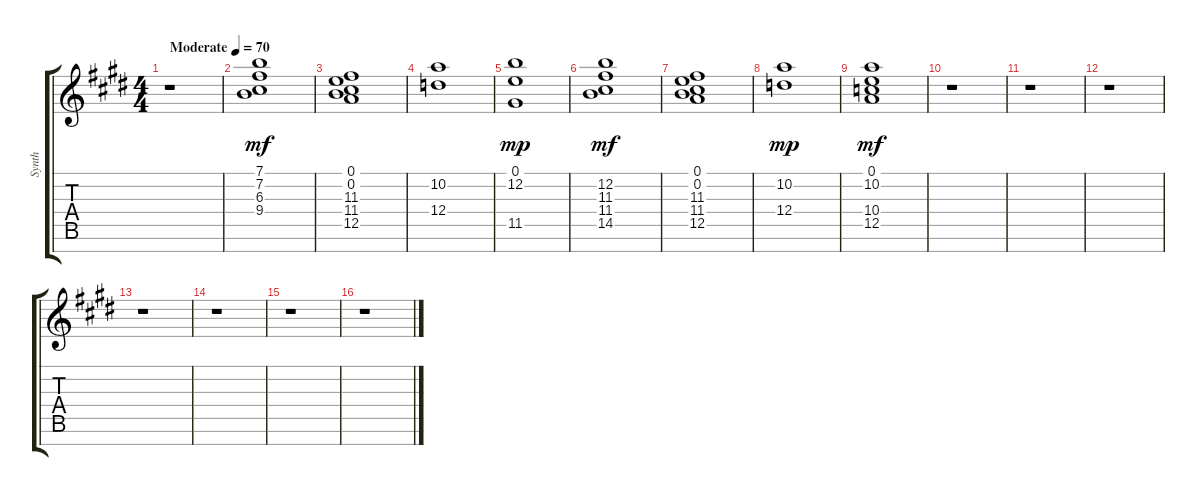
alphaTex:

\track ("Synth" "Synth") {instrument electricguitarjazz}
\staff {score tabs}
\tuning (E4 B3 G3 D3 A2 E2 B1) {hide}
\ts (4 4)
\tempo (70 "Moderate")
\clef g2
\ks e
r.1{dy mf instrument electricguitarjazz} |
(7.1 7.2 6.3 9.4).1 |
(0.1 0.2 11.3 11.4 12.5).1 |
(10.2 12.4).1 |
(0.1 12.2 11.5).1{dy mp} |
(12.2 11.3 11.4 14.5).1{dy mf} |
(0.1 0.2 11.3 11.4 12.5).1 |
(10.2 12.4).1{dy mp} |
(0.1 10.2 10.4 12.5).1{dy mf} |
r.1 |
r.1 |
r.1 |
r.1 |
r.1 |
r.1 |
r.1
